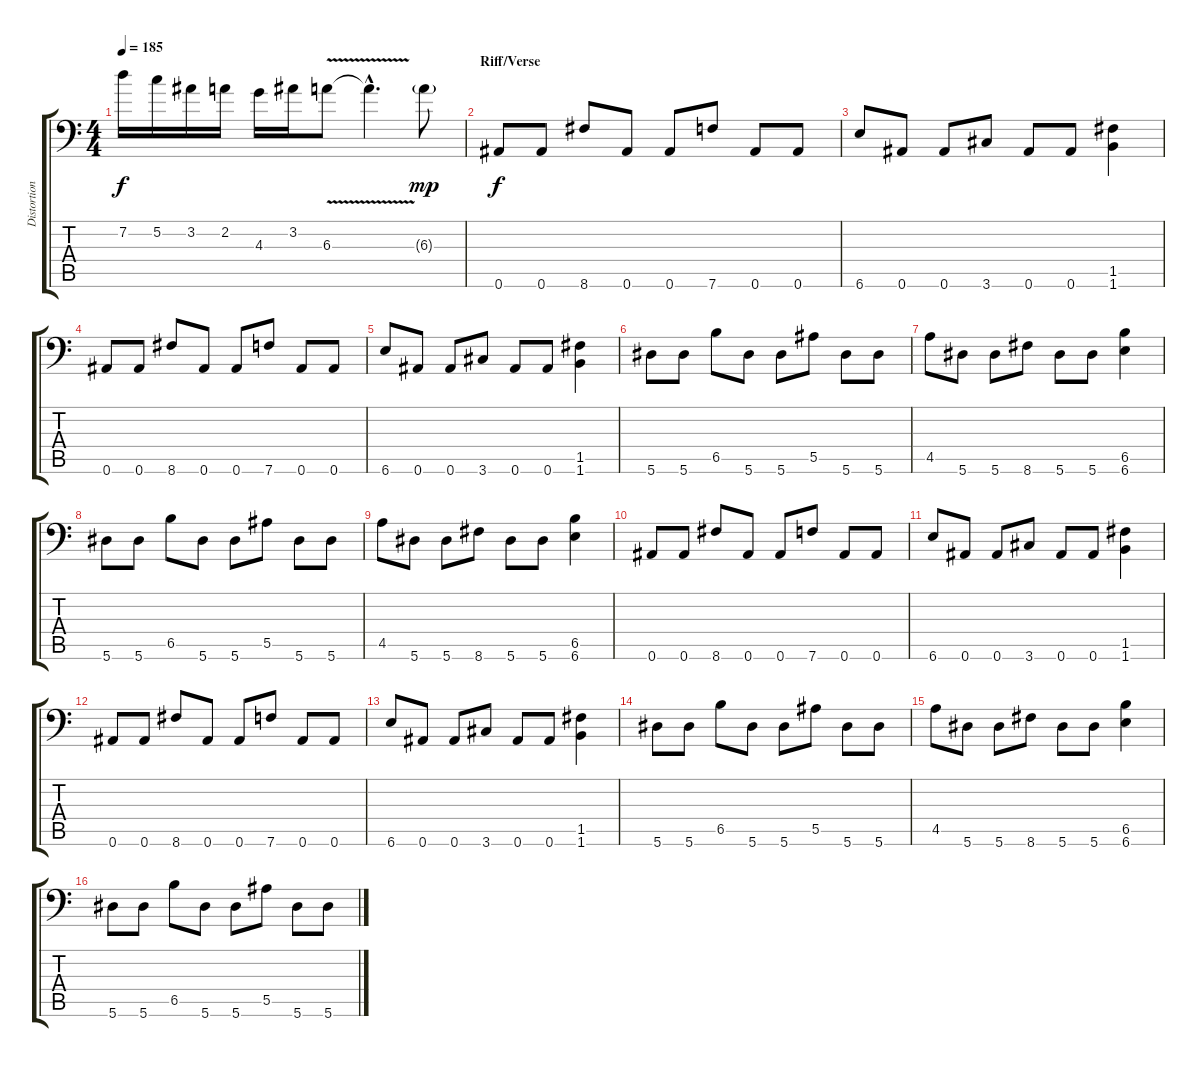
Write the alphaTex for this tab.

\track ("Distortion Guitar" "Distortion") {instrument distortionguitar}
\staff {score tabs}
\tuning (C4 G3 Eb3 Bb2 F2 Bb1) {hide}
\ts (4 4)
\tempo 185
\clef f4
\ks c
7.2.16{dy f} 5.2.16 3.2.16 2.2.16 4.3.16 3.2.16 6.3{v}.8 6.3{hac t}.4{d} 6.3{g}.8{dy mp} |
\section ("" "Riff/Verse")
0.6.8{dy f volume 12} 0.6.8 8.6.8 0.6.8 0.6.8 7.6.8 0.6.8 0.6.8 |
6.6.8 0.6.8 0.6.8 3.6.8 0.6.8 0.6.8 (1.5 1.6).4 |
0.6.8 0.6.8 8.6.8 0.6.8 0.6.8 7.6.8 0.6.8 0.6.8 |
6.6.8 0.6.8 0.6.8 3.6.8 0.6.8 0.6.8 (1.5 1.6).4 |
5.6.8 5.6.8 6.5.8 5.6.8 5.6.8 5.5.8 5.6.8 5.6.8 |
4.5.8 5.6.8 5.6.8 8.6.8 5.6.8 5.6.8 (6.5 6.6).4 |
5.6.8 5.6.8 6.5.8 5.6.8 5.6.8 5.5.8 5.6.8 5.6.8 |
4.5.8 5.6.8 5.6.8 8.6.8 5.6.8 5.6.8 (6.5 6.6).4 |
0.6.8 0.6.8 8.6.8 0.6.8 0.6.8 7.6.8 0.6.8 0.6.8 |
6.6.8 0.6.8 0.6.8 3.6.8 0.6.8 0.6.8 (1.5 1.6).4 |
0.6.8 0.6.8 8.6.8 0.6.8 0.6.8 7.6.8 0.6.8 0.6.8 |
6.6.8 0.6.8 0.6.8 3.6.8 0.6.8 0.6.8 (1.5 1.6).4 |
5.6.8 5.6.8 6.5.8 5.6.8 5.6.8 5.5.8 5.6.8 5.6.8 |
4.5.8 5.6.8 5.6.8 8.6.8 5.6.8 5.6.8 (6.5 6.6).4 |
5.6.8 5.6.8 6.5.8 5.6.8 5.6.8 5.5.8 5.6.8 5.6.8
